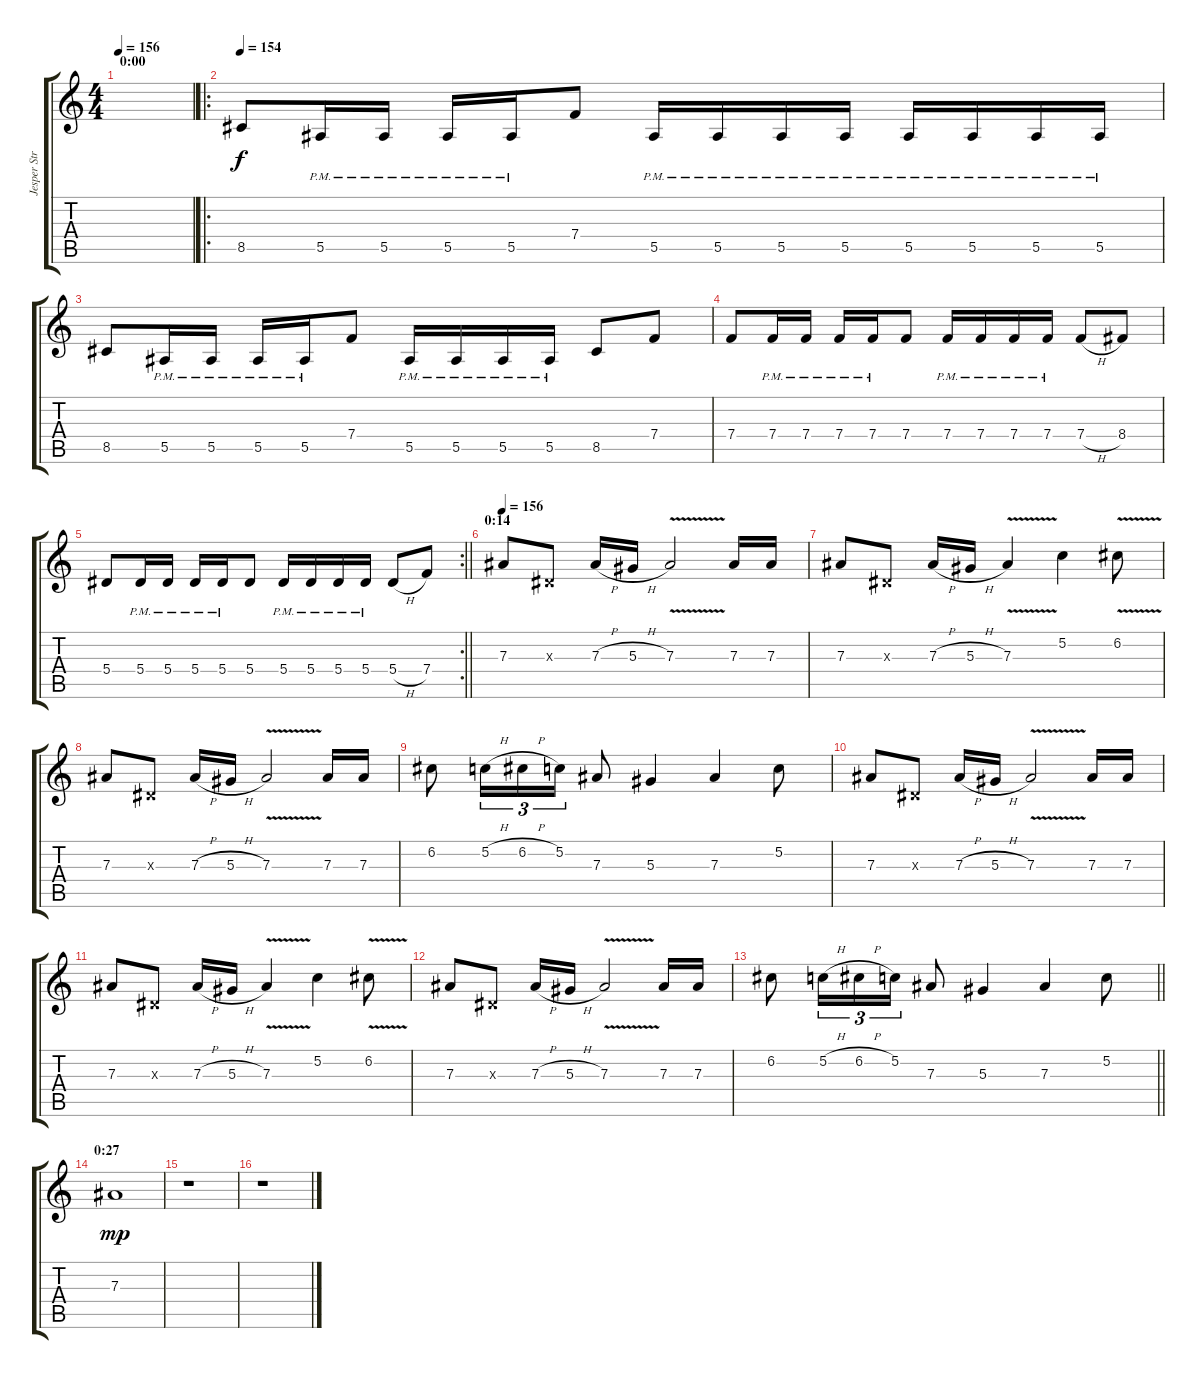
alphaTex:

\track ("Jesper Strömblad" "Jesper Str") {instrument distortionguitar}
\staff {score tabs}
\tuning (C4 G3 Eb3 Bb2 F2 C2) {hide}
\ts (4 4)
\section ("" "0:00")
\tempo 156
\clef g2
\ks c
|
\ro
\tempo 154
8.5.8 5.5{pm}.16 5.5{pm}.16 5.5{pm}.16 5.5{pm}.16 7.4.8 5.5{pm}.16 5.5{pm}.16 5.5{pm}.16 5.5{pm}.16 5.5{pm}.16 5.5{pm}.16 5.5{pm}.16 5.5{pm}.16 |
8.5.8 5.5{pm}.16 5.5{pm}.16 5.5{pm}.16 5.5{pm}.16 7.4.8 5.5{pm}.16 5.5{pm}.16 5.5{pm}.16 5.5{pm}.16 8.5.8 7.4.8 |
7.4.8 7.4{pm}.16 7.4{pm}.16 7.4{pm}.16 7.4{pm}.16 7.4.8 7.4{pm}.16 7.4{pm}.16 7.4{pm}.16 7.4{pm}.16 7.4{h}.8 8.4.8 |
\rc 2
\barLineRight lightlight
5.4.8 5.4{pm}.16 5.4{pm}.16 5.4{pm}.16 5.4{pm}.16 5.4.8 5.4{pm}.16 5.4{pm}.16 5.4{pm}.16 5.4{pm}.16 5.4{h}.8 7.4.8 |
\section ("" "0:14")
\tempo 156
7.3.8 0.3{x}.8 7.3{h}.16 5.3{h}.16 7.3{v}.2 7.3.16 7.3.16 |
7.3.8 0.3{x}.8 7.3{h}.16 5.3{h}.16 7.3{v}.4 5.2.4 6.2{v}.8 |
7.3.8 0.3{x}.8 7.3{h}.16 5.3{h}.16 7.3{v}.2 7.3.16 7.3.16 |
6.2.8 5.2{h}.16{tu (3 2)} 6.2{h}.16{tu (3 2)} 5.2.16{tu (3 2)} 7.3.8 5.3.4 7.3.4 5.2.8 |
7.3.8 0.3{x}.8 7.3{h}.16 5.3{h}.16 7.3{v}.2 7.3.16 7.3.16 |
7.3.8 0.3{x}.8 7.3{h}.16 5.3{h}.16 7.3{v}.4 5.2.4 6.2{v}.8 |
7.3.8 0.3{x}.8 7.3{h}.16 5.3{h}.16 7.3{v}.2 7.3.16 7.3.16 |
\barLineRight lightlight
6.2.8 5.2{h}.16{tu (3 2)} 6.2{h}.16{tu (3 2)} 5.2.16{tu (3 2)} 7.3.8 5.3.4 7.3.4 5.2.8 |
\section ("" "0:27")
7.3.1{dy mp volume 8} |
r.1 |
r.1
